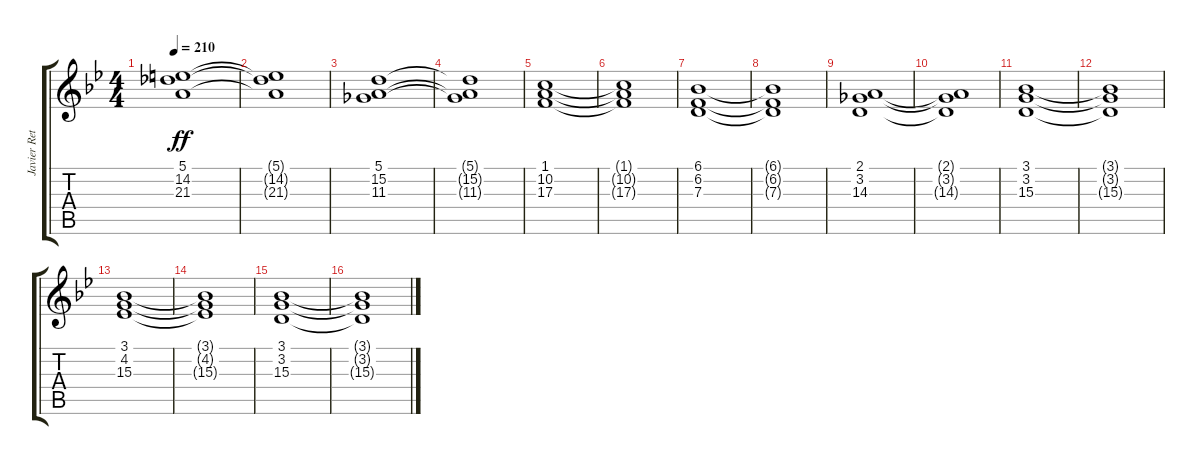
\track ("Javier Retamozo" "Javier Ret") {instrument stringensemble1}
\staff {score tabs}
\tuning (E4 B3 G3 D3 A2 E2) {hide}
\ts (4 4)
\tempo 210
\clef g2
\ks gminor
(5.1 14.2 21.3).1{dy ff} |
(5.1{t} 14.2{t} 21.3{t}).1 |
(5.1 15.2 11.3).1 |
(5.1{t} 15.2{t} 11.3{t}).1 |
(1.1 10.2 17.3).1 |
(1.1{t} 10.2{t} 17.3{t}).1 |
(6.1 6.2 7.3).1 |
(6.1{t} 6.2{t} 7.3{t}).1 |
(2.1 3.2 14.3).1 |
(2.1{t} 3.2{t} 14.3{t}).1 |
(3.1 3.2 15.3).1 |
(3.1{t} 3.2{t} 15.3{t}).1 |
(3.1 4.2 15.3).1 |
(3.1{t} 4.2{t} 15.3{t}).1 |
(3.1 3.2 15.3).1 |
(3.1{t} 3.2{t} 15.3{t}).1
